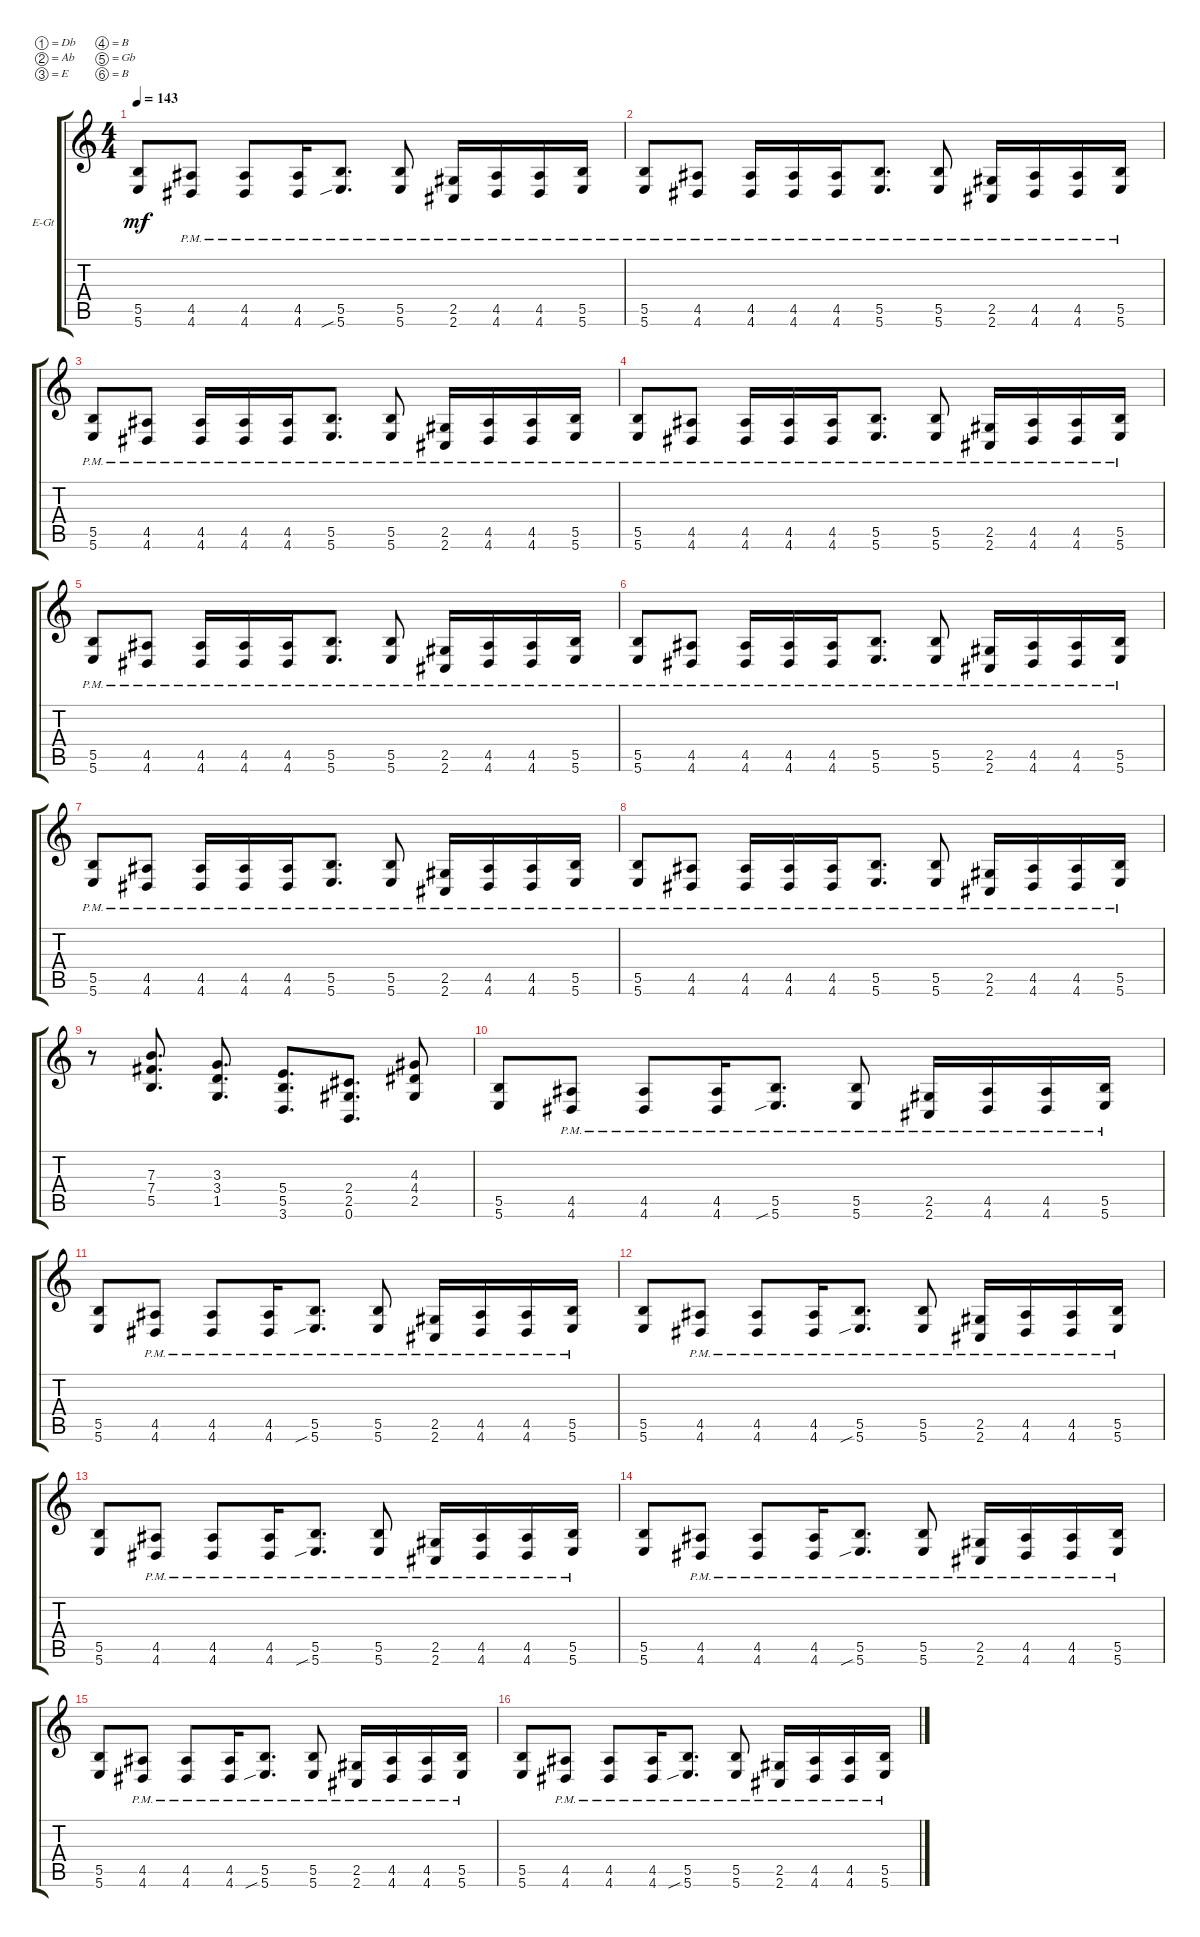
\defaultSystemsLayout 4
\bracketExtendMode groupsimilarinstruments
\firstSystemTrackNameOrientation horizontal
\otherSystemsTrackNameOrientation horizontal
\track ("Guitar 1" "E-Gt") {instrument distortionguitar}
\staff {score tabs}
\tuning (Db4 Ab3 E3 B2 Gb2 B1)
\ts (4 4)
\tempo 143
\clef g2
\ks c
(5.6 5.5).8{dy mf instrument distortionguitar} (4.6{pm} 4.5{pm}).8 (4.6{pm} 4.5{pm}).8 (4.6{pm} 4.5{pm}).16 (5.6{sib pm} 5.5{pm}).8{d} (5.6{pm} 5.5{pm}).8 (2.6{pm} 2.5{pm}).16 (4.6{pm} 4.5{pm}).16 (4.6{pm} 4.5{pm}).16 (5.6{pm} 5.5{pm}).16 |
(5.6{pm} 5.5{pm}).8 (4.6{pm} 4.5{pm}).8 (4.6{pm} 4.5{pm}).16 (4.6{pm} 4.5{pm}).16 (4.6{pm} 4.5{pm}).16 (5.6{pm} 5.5{pm}).8{d} (5.6{pm} 5.5{pm}).8 (2.6{pm} 2.5{pm}).16 (4.6{pm} 4.5{pm}).16 (4.6{pm} 4.5{pm}).16 (5.6{pm} 5.5{pm}).16 |
(5.6{pm} 5.5{pm}).8 (4.6{pm} 4.5{pm}).8 (4.6{pm} 4.5{pm}).16 (4.6{pm} 4.5{pm}).16 (4.6{pm} 4.5{pm}).16 (5.6{pm} 5.5{pm}).8{d} (5.6{pm} 5.5{pm}).8 (2.6{pm} 2.5{pm}).16 (4.6{pm} 4.5{pm}).16 (4.6{pm} 4.5{pm}).16 (5.6{pm} 5.5{pm}).16 |
(5.6{pm} 5.5{pm}).8 (4.6{pm} 4.5{pm}).8 (4.6{pm} 4.5{pm}).16 (4.6{pm} 4.5{pm}).16 (4.6{pm} 4.5{pm}).16 (5.6{pm} 5.5{pm}).8{d} (5.6{pm} 5.5{pm}).8 (2.6{pm} 2.5{pm}).16 (4.6{pm} 4.5{pm}).16 (4.6{pm} 4.5{pm}).16 (5.6{pm} 5.5{pm}).16 |
(5.6{pm} 5.5{pm}).8 (4.6{pm} 4.5{pm}).8 (4.6{pm} 4.5{pm}).16 (4.6{pm} 4.5{pm}).16 (4.6{pm} 4.5{pm}).16 (5.6{pm} 5.5{pm}).8{d} (5.6{pm} 5.5{pm}).8 (2.6{pm} 2.5{pm}).16 (4.6{pm} 4.5{pm}).16 (4.6{pm} 4.5{pm}).16 (5.6{pm} 5.5{pm}).16 |
(5.6{pm} 5.5{pm}).8 (4.6{pm} 4.5{pm}).8 (4.6{pm} 4.5{pm}).16 (4.6{pm} 4.5{pm}).16 (4.6{pm} 4.5{pm}).16 (5.6{pm} 5.5{pm}).8{d} (5.6{pm} 5.5{pm}).8 (2.6{pm} 2.5{pm}).16 (4.6{pm} 4.5{pm}).16 (4.6{pm} 4.5{pm}).16 (5.6{pm} 5.5{pm}).16 |
(5.6{pm} 5.5{pm}).8 (4.6{pm} 4.5{pm}).8 (4.6{pm} 4.5{pm}).16 (4.6{pm} 4.5{pm}).16 (4.6{pm} 4.5{pm}).16 (5.6{pm} 5.5{pm}).8{d} (5.6{pm} 5.5{pm}).8 (2.6{pm} 2.5{pm}).16 (4.6{pm} 4.5{pm}).16 (4.6{pm} 4.5{pm}).16 (5.6{pm} 5.5{pm}).16 |
(5.6{pm} 5.5{pm}).8 (4.6{pm} 4.5{pm}).8 (4.6{pm} 4.5{pm}).16 (4.6{pm} 4.5{pm}).16 (4.6{pm} 4.5{pm}).16 (5.6{pm} 5.5{pm}).8{d} (5.6{pm} 5.5{pm}).8 (2.6{pm} 2.5{pm}).16 (4.6{pm} 4.5{pm}).16 (4.6{pm} 4.5{pm}).16 (5.6{pm} 5.5{pm}).16 |
r.8 (7.3 7.4 5.5).8{d} (3.3 3.4 1.5).8{d} (5.5 3.6 5.4).8{d} (2.5 0.6 2.4).8{d} (4.3 4.4 2.5).8 |
(5.6 5.5).8 (4.6{pm} 4.5{pm}).8 (4.6{pm} 4.5{pm}).8 (4.6{pm} 4.5{pm}).16 (5.6{sib pm} 5.5{pm}).8{d} (5.6{pm} 5.5{pm}).8 (2.6{pm} 2.5{pm}).16 (4.6{pm} 4.5{pm}).16 (4.6{pm} 4.5{pm}).16 (5.6{pm} 5.5{pm}).16 |
(5.6 5.5).8 (4.6{pm} 4.5{pm}).8 (4.6{pm} 4.5{pm}).8 (4.6{pm} 4.5{pm}).16 (5.6{sib pm} 5.5{pm}).8{d} (5.6{pm} 5.5{pm}).8 (2.6{pm} 2.5{pm}).16 (4.6{pm} 4.5{pm}).16 (4.6{pm} 4.5{pm}).16 (5.6{pm} 5.5{pm}).16 |
(5.6 5.5).8 (4.6{pm} 4.5{pm}).8 (4.6{pm} 4.5{pm}).8 (4.6{pm} 4.5{pm}).16 (5.6{sib pm} 5.5{pm}).8{d} (5.6{pm} 5.5{pm}).8 (2.6{pm} 2.5{pm}).16 (4.6{pm} 4.5{pm}).16 (4.6{pm} 4.5{pm}).16 (5.6{pm} 5.5{pm}).16 |
(5.6 5.5).8 (4.6{pm} 4.5{pm}).8 (4.6{pm} 4.5{pm}).8 (4.6{pm} 4.5{pm}).16 (5.6{sib pm} 5.5{pm}).8{d} (5.6{pm} 5.5{pm}).8 (2.6{pm} 2.5{pm}).16 (4.6{pm} 4.5{pm}).16 (4.6{pm} 4.5{pm}).16 (5.6{pm} 5.5{pm}).16 |
(5.6 5.5).8 (4.6{pm} 4.5{pm}).8 (4.6{pm} 4.5{pm}).8 (4.6{pm} 4.5{pm}).16 (5.6{sib pm} 5.5{pm}).8{d} (5.6{pm} 5.5{pm}).8 (2.6{pm} 2.5{pm}).16 (4.6{pm} 4.5{pm}).16 (4.6{pm} 4.5{pm}).16 (5.6{pm} 5.5{pm}).16 |
(5.6 5.5).8 (4.6{pm} 4.5{pm}).8 (4.6{pm} 4.5{pm}).8 (4.6{pm} 4.5{pm}).16 (5.6{sib pm} 5.5{pm}).8{d} (5.6{pm} 5.5{pm}).8 (2.6{pm} 2.5{pm}).16 (4.6{pm} 4.5{pm}).16 (4.6{pm} 4.5{pm}).16 (5.6{pm} 5.5{pm}).16 |
(5.6 5.5).8 (4.6{pm} 4.5{pm}).8 (4.6{pm} 4.5{pm}).8 (4.6{pm} 4.5{pm}).16 (5.6{sib pm} 5.5{pm}).8{d} (5.6{pm} 5.5{pm}).8 (2.6{pm} 2.5{pm}).16 (4.6{pm} 4.5{pm}).16 (4.6{pm} 4.5{pm}).16 (5.6{pm} 5.5{pm}).16
